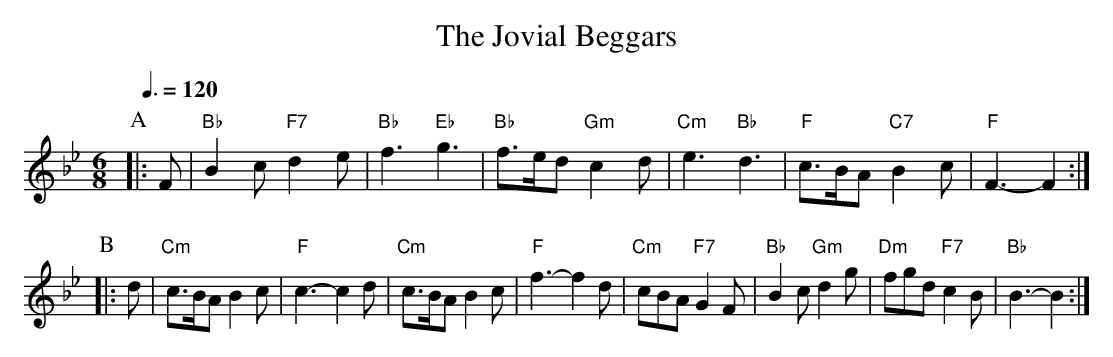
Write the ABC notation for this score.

X:1
T:The Jovial Beggars
Q:3/8=120
M:6/8
L:1/8
K:Bb
P:A
|:F | "Bb"B2c "F7"d2e | "Bb"f3 "Eb"g3 | "Bb"f>ed "Gm"c2d | "Cm"e3 "Bb"d3 | "F"c>BA "C7"B2c | "F"F3-F2 :|
P:B
|:d | "Cm"c>BA B2c | "F"c3-c2d | "Cm"c>BA B2c | "F"f3-f2d |\
"Cm"cBA "F7"G2F | "Bb"B2c "Gm"d2g | "Dm"fgd "F7"c2B | "Bb"B3-B2 :|
